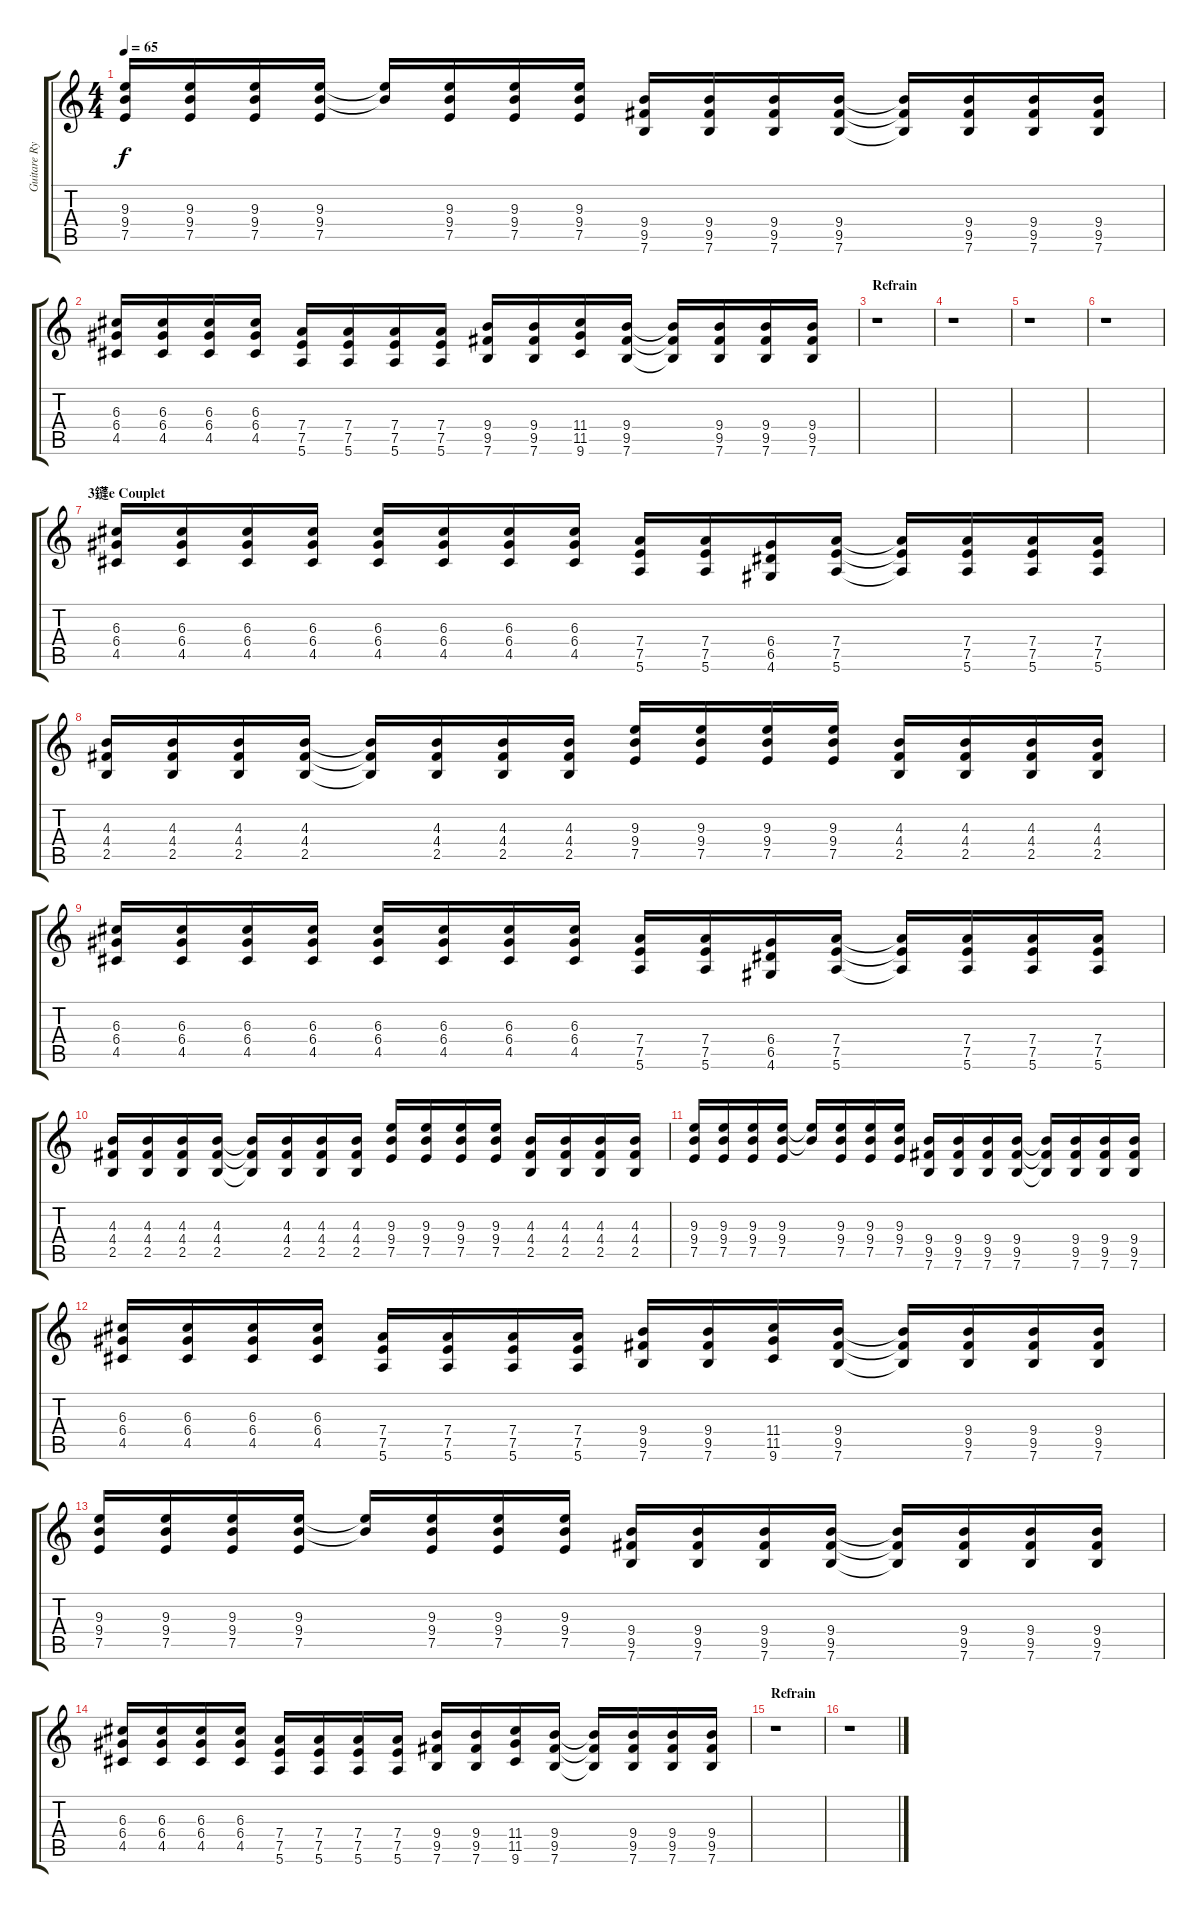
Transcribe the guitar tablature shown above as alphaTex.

\track ("Guitare Rythmique 2" "Guitare Ry") {instrument distortionguitar}
\staff {score tabs}
\tuning (E4 B3 G3 D3 A2 E2) {hide}
\ts (4 4)
\tempo 65
\clef g2
\ks c
(9.3 9.4 7.5).16{dy f} (9.3 9.4 7.5).16 (9.3 9.4 7.5).16 (9.3 9.4 7.5).16 (9.3{t} 9.4{t}).16 (9.3 9.4 7.5).16 (9.3 9.4 7.5).16 (9.3 9.4 7.5).16 (9.4 9.5 7.6).16 (9.4 9.5 7.6).16 (9.4 9.5 7.6).16 (9.4 9.5 7.6).16 (9.4{t} 9.5{t} 7.6{t}).16 (9.4 9.5 7.6).16 (9.4 9.5 7.6).16 (9.4 9.5 7.6).16 |
(6.3 6.4 4.5).16 (6.3 6.4 4.5).16 (6.3 6.4 4.5).16 (6.3 6.4 4.5).16 (7.4 7.5 5.6).16 (7.4 7.5 5.6).16 (7.4 7.5 5.6).16 (7.4 7.5 5.6).16 (9.4 9.5 7.6).16 (9.4 9.5 7.6).16 (11.4 11.5 9.6).16 (9.4 9.5 7.6).16 (9.4{t} 9.5{t} 7.6{t}).16 (9.4 9.5 7.6).16 (9.4 9.5 7.6).16 (9.4 9.5 7.6).16 |
\section ("" "Refrain")
r.1 |
r.1 |
r.1 |
r.1 |
\section ("" "3鑝e Couplet")
(6.3 6.4 4.5).16 (6.3 6.4 4.5).16 (6.3 6.4 4.5).16 (6.3 6.4 4.5).16 (6.3 6.4 4.5).16 (6.3 6.4 4.5).16 (6.3 6.4 4.5).16 (6.3 6.4 4.5).16 (7.4 7.5 5.6).16 (7.4 7.5 5.6).16 (6.4 6.5 4.6).16 (7.4 7.5 5.6).16 (7.4{t} 7.5{t} 5.6{t}).16 (7.4 7.5 5.6).16 (7.4 7.5 5.6).16 (7.4 7.5 5.6).16 |
(4.3 4.4 2.5).16 (4.3 4.4 2.5).16 (4.3 4.4 2.5).16 (4.3 4.4 2.5).16 (4.3{t} 4.4{t} 2.5{t}).16 (4.3 4.4 2.5).16 (4.3 4.4 2.5).16 (4.3 4.4 2.5).16 (9.3 9.4 7.5).16 (9.3 9.4 7.5).16 (9.3 9.4 7.5).16 (9.3 9.4 7.5).16 (4.3 4.4 2.5).16 (4.3 4.4 2.5).16 (4.3 4.4 2.5).16 (4.3 4.4 2.5).16 |
(6.3 6.4 4.5).16 (6.3 6.4 4.5).16 (6.3 6.4 4.5).16 (6.3 6.4 4.5).16 (6.3 6.4 4.5).16 (6.3 6.4 4.5).16 (6.3 6.4 4.5).16 (6.3 6.4 4.5).16 (7.4 7.5 5.6).16 (7.4 7.5 5.6).16 (6.4 6.5 4.6).16 (7.4 7.5 5.6).16 (7.4{t} 7.5{t} 5.6{t}).16 (7.4 7.5 5.6).16 (7.4 7.5 5.6).16 (7.4 7.5 5.6).16 |
(4.3 4.4 2.5).16 (4.3 4.4 2.5).16 (4.3 4.4 2.5).16 (4.3 4.4 2.5).16 (4.3{t} 4.4{t} 2.5{t}).16 (4.3 4.4 2.5).16 (4.3 4.4 2.5).16 (4.3 4.4 2.5).16 (9.3 9.4 7.5).16 (9.3 9.4 7.5).16 (9.3 9.4 7.5).16 (9.3 9.4 7.5).16 (4.3 4.4 2.5).16 (4.3 4.4 2.5).16 (4.3 4.4 2.5).16 (4.3 4.4 2.5).16 |
(9.3 9.4 7.5).16 (9.3 9.4 7.5).16 (9.3 9.4 7.5).16 (9.3 9.4 7.5).16 (9.3{t} 9.4{t}).16 (9.3 9.4 7.5).16 (9.3 9.4 7.5).16 (9.3 9.4 7.5).16 (9.4 9.5 7.6).16 (9.4 9.5 7.6).16 (9.4 9.5 7.6).16 (9.4 9.5 7.6).16 (9.4{t} 9.5{t} 7.6{t}).16 (9.4 9.5 7.6).16 (9.4 9.5 7.6).16 (9.4 9.5 7.6).16 |
(6.3 6.4 4.5).16 (6.3 6.4 4.5).16 (6.3 6.4 4.5).16 (6.3 6.4 4.5).16 (7.4 7.5 5.6).16 (7.4 7.5 5.6).16 (7.4 7.5 5.6).16 (7.4 7.5 5.6).16 (9.4 9.5 7.6).16 (9.4 9.5 7.6).16 (11.4 11.5 9.6).16 (9.4 9.5 7.6).16 (9.4{t} 9.5{t} 7.6{t}).16 (9.4 9.5 7.6).16 (9.4 9.5 7.6).16 (9.4 9.5 7.6).16 |
(9.3 9.4 7.5).16 (9.3 9.4 7.5).16 (9.3 9.4 7.5).16 (9.3 9.4 7.5).16 (9.3{t} 9.4{t}).16 (9.3 9.4 7.5).16 (9.3 9.4 7.5).16 (9.3 9.4 7.5).16 (9.4 9.5 7.6).16 (9.4 9.5 7.6).16 (9.4 9.5 7.6).16 (9.4 9.5 7.6).16 (9.4{t} 9.5{t} 7.6{t}).16 (9.4 9.5 7.6).16 (9.4 9.5 7.6).16 (9.4 9.5 7.6).16 |
(6.3 6.4 4.5).16 (6.3 6.4 4.5).16 (6.3 6.4 4.5).16 (6.3 6.4 4.5).16 (7.4 7.5 5.6).16 (7.4 7.5 5.6).16 (7.4 7.5 5.6).16 (7.4 7.5 5.6).16 (9.4 9.5 7.6).16 (9.4 9.5 7.6).16 (11.4 11.5 9.6).16 (9.4 9.5 7.6).16 (9.4{t} 9.5{t} 7.6{t}).16 (9.4 9.5 7.6).16 (9.4 9.5 7.6).16 (9.4 9.5 7.6).16 |
\section ("" "Refrain")
r.1 |
r.1
